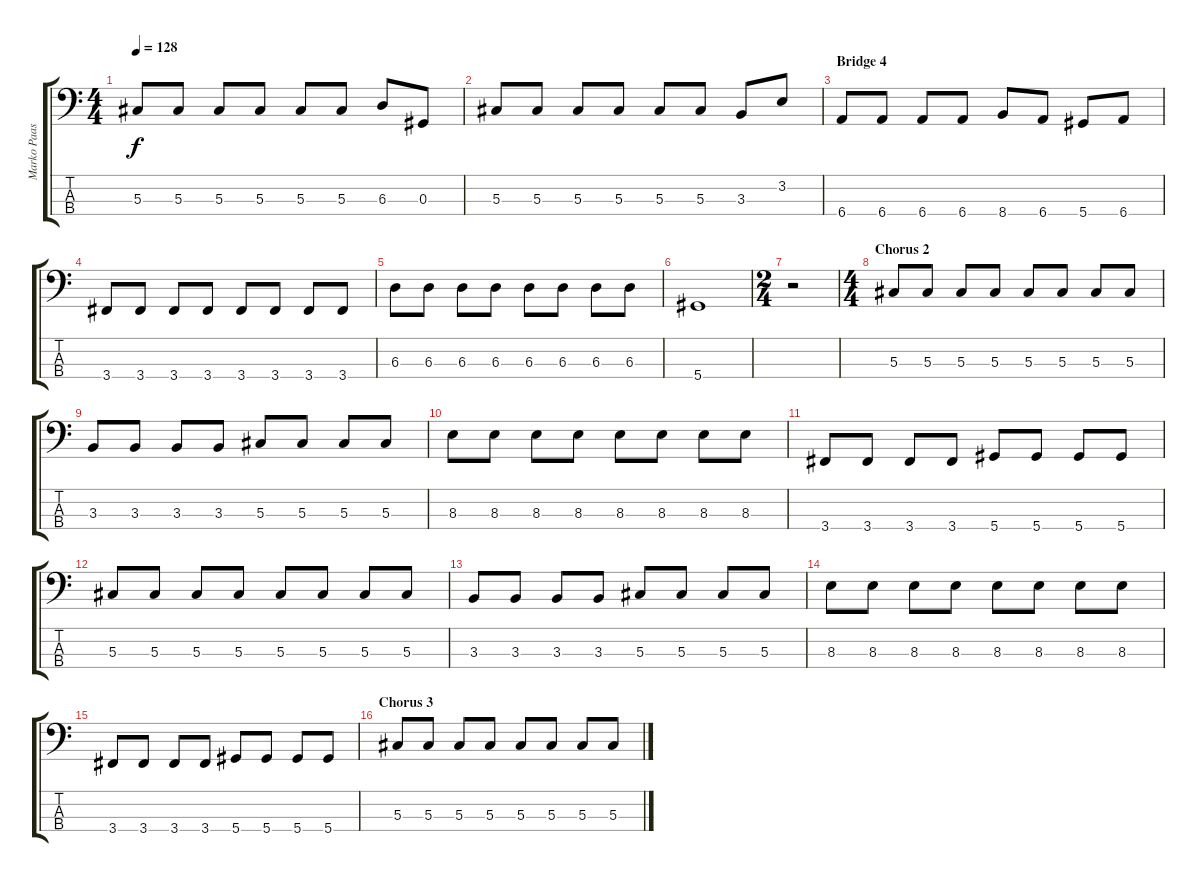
\track ("Marko Paasikoski" "Marko Paas") {instrument electricbasspick}
\staff {score tabs}
\tuning (Gb2 Db2 Ab1 Eb1) {hide}
\ts (4 4)
\tempo 128
\clef f4
\ks c
5.3.8{dy f} 5.3.8 5.3.8 5.3.8 5.3.8 5.3.8 6.3.8 0.3.8 |
5.3.8 5.3.8 5.3.8 5.3.8 5.3.8 5.3.8 3.3.8 3.2.8 |
\section ("" "Bridge 4")
6.4.8 6.4.8 6.4.8 6.4.8 8.4.8 6.4.8 5.4.8 6.4.8 |
3.4.8 3.4.8 3.4.8 3.4.8 3.4.8 3.4.8 3.4.8 3.4.8 |
6.3.8 6.3.8 6.3.8 6.3.8 6.3.8 6.3.8 6.3.8 6.3.8 |
5.4.1 |
\ts (2 4)
r.2 |
\ts (4 4)
\section ("" "Chorus 2")
5.3.8 5.3.8 5.3.8 5.3.8 5.3.8 5.3.8 5.3.8 5.3.8 |
3.3.8 3.3.8 3.3.8 3.3.8 5.3.8 5.3.8 5.3.8 5.3.8 |
8.3.8 8.3.8 8.3.8 8.3.8 8.3.8 8.3.8 8.3.8 8.3.8 |
3.4.8 3.4.8 3.4.8 3.4.8 5.4.8 5.4.8 5.4.8 5.4.8 |
5.3.8 5.3.8 5.3.8 5.3.8 5.3.8 5.3.8 5.3.8 5.3.8 |
3.3.8 3.3.8 3.3.8 3.3.8 5.3.8 5.3.8 5.3.8 5.3.8 |
8.3.8 8.3.8 8.3.8 8.3.8 8.3.8 8.3.8 8.3.8 8.3.8 |
3.4.8 3.4.8 3.4.8 3.4.8 5.4.8 5.4.8 5.4.8 5.4.8 |
\section ("" "Chorus 3")
5.3.8 5.3.8 5.3.8 5.3.8 5.3.8 5.3.8 5.3.8 5.3.8
